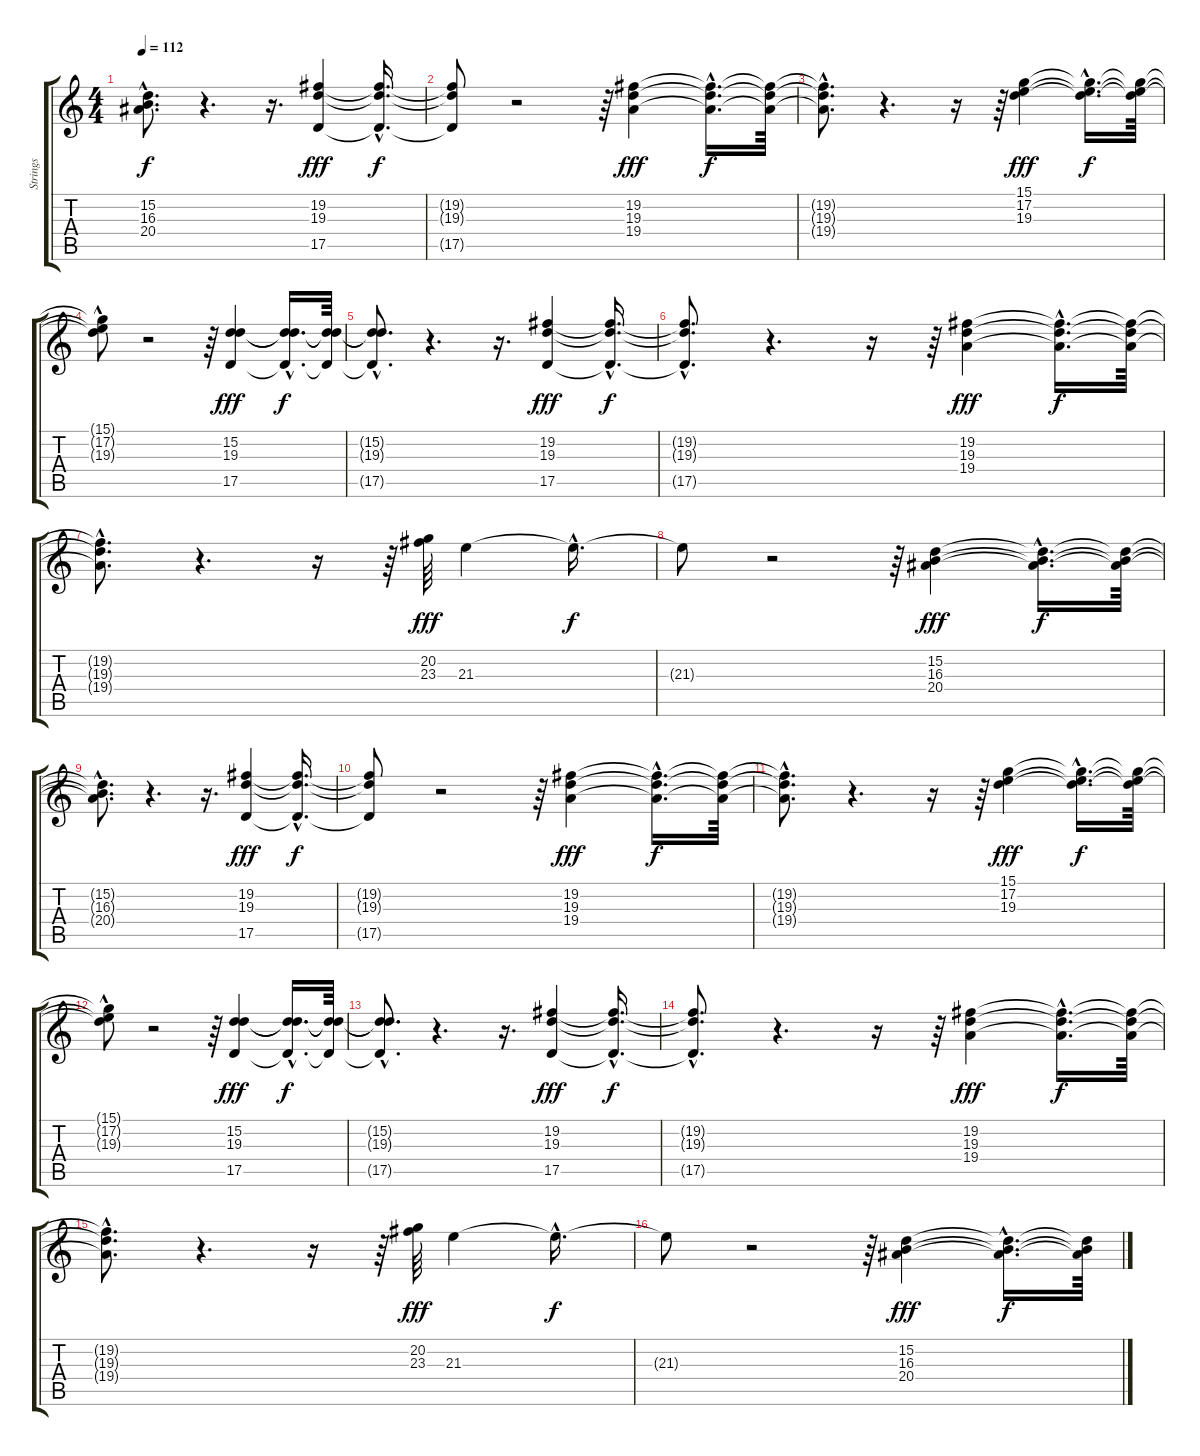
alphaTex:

\track ("Strings" "Strings") {instrument stringensemble1}
\staff {score tabs}
\tuning (E4 B3 G3 D3 A2 E2) {hide}
\ts (4 4)
\tempo 112
\clef g2
\ks c
(15.2{hac t} 16.3{hac t} 20.4{hac t}).8{d dy f} r.4{d} r.16{d} (19.2 19.3 17.5).4{dy fff} (19.2{hac t} 19.3{hac t} 17.5{hac t}).16{d dy f} |
(19.2{t} 19.3{t} 17.5{t}).8 r.2 r.64 (19.2 19.3 19.4).4{dy fff} (19.2{hac t} 19.3{hac t} 19.4{hac t}).16{d dy f} (19.2{t} 19.3{t} 19.4{t}).64 |
(19.2{hac t} 19.3{hac t} 19.4{t}).8{d} r.4{d} r.16 r.64 (15.1 17.2 19.3).4{dy fff volume 10 instrument stringensemble1} (15.1{hac t} 17.2{hac t} 19.3{hac t}).16{d dy f} (15.1{t} 17.2{t} 19.3{t}).64 |
(15.1{t} 17.2{t} 19.3{hac t}).8 r.2 r.64 (15.2 19.3 17.5).4{dy fff} (15.2{hac t} 19.3{hac t} 17.5{hac t}).16{d dy f} (15.2{t} 19.3{t} 17.5{t}).64 |
(15.2{hac t} 19.3{hac t} 17.5{t}).8{d} r.4{d} r.16{d} (19.2 19.3 17.5).4{dy fff} (19.2{hac t} 19.3{hac t} 17.5{hac t}).16{d dy f} |
(19.2{hac t} 19.3{t} 17.5{hac t}).8{d} r.4{d} r.16 r.64 (19.2 19.3 19.4).4{dy fff} (19.2{hac t} 19.3{hac t} 19.4{hac t}).16{d dy f} (19.2{t} 19.3{t} 19.4{t}).64 |
(19.2{hac t} 19.3{hac t} 19.4{hac t}).8{d} r.4{d} r.16 r.64 (20.2 23.3).64{dy fff} 21.3.4 21.3{hac t}.16{d dy f} |
21.3{t}.8 r.2 r.64 (15.2 16.3 20.4).4{dy fff} (15.2{hac t} 16.3{hac t} 20.4{hac t}).16{d dy f} (15.2{t} 16.3{t} 20.4{t}).64 |
(15.2{hac t} 16.3{hac t} 20.4{hac t}).8{d} r.4{d} r.16{d} (19.2 19.3 17.5).4{dy fff} (19.2{hac t} 19.3{hac t} 17.5{hac t}).16{d dy f} |
(19.2{t} 19.3{t} 17.5{t}).8 r.2 r.64 (19.2 19.3 19.4).4{dy fff} (19.2{hac t} 19.3{hac t} 19.4{hac t}).16{d dy f} (19.2{t} 19.3{t} 19.4{t}).64 |
(19.2{hac t} 19.3{hac t} 19.4{t}).8{d} r.4{d} r.16 r.64 (15.1 17.2 19.3).4{dy fff volume 10 instrument stringensemble1} (15.1{hac t} 17.2{hac t} 19.3{hac t}).16{d dy f} (15.1{t} 17.2{t} 19.3{t}).64 |
(15.1{t} 17.2{t} 19.3{hac t}).8 r.2 r.64 (15.2 19.3 17.5).4{dy fff} (15.2{hac t} 19.3{hac t} 17.5{hac t}).16{d dy f} (15.2{t} 19.3{t} 17.5{t}).64 |
(15.2{hac t} 19.3{hac t} 17.5{t}).8{d} r.4{d} r.16{d} (19.2 19.3 17.5).4{dy fff} (19.2{hac t} 19.3{hac t} 17.5{hac t}).16{d dy f} |
(19.2{hac t} 19.3{t} 17.5{hac t}).8{d} r.4{d} r.16 r.64 (19.2 19.3 19.4).4{dy fff} (19.2{hac t} 19.3{hac t} 19.4{hac t}).16{d dy f} (19.2{t} 19.3{t} 19.4{t}).64 |
(19.2{hac t} 19.3{hac t} 19.4{hac t}).8{d} r.4{d} r.16 r.64 (20.2 23.3).64{dy fff} 21.3.4 21.3{hac t}.16{d dy f} |
21.3{t}.8 r.2 r.64 (15.2 16.3 20.4).4{dy fff} (15.2{hac t} 16.3{hac t} 20.4{hac t}).16{d dy f} (15.2{t} 16.3{t} 20.4{t}).64
